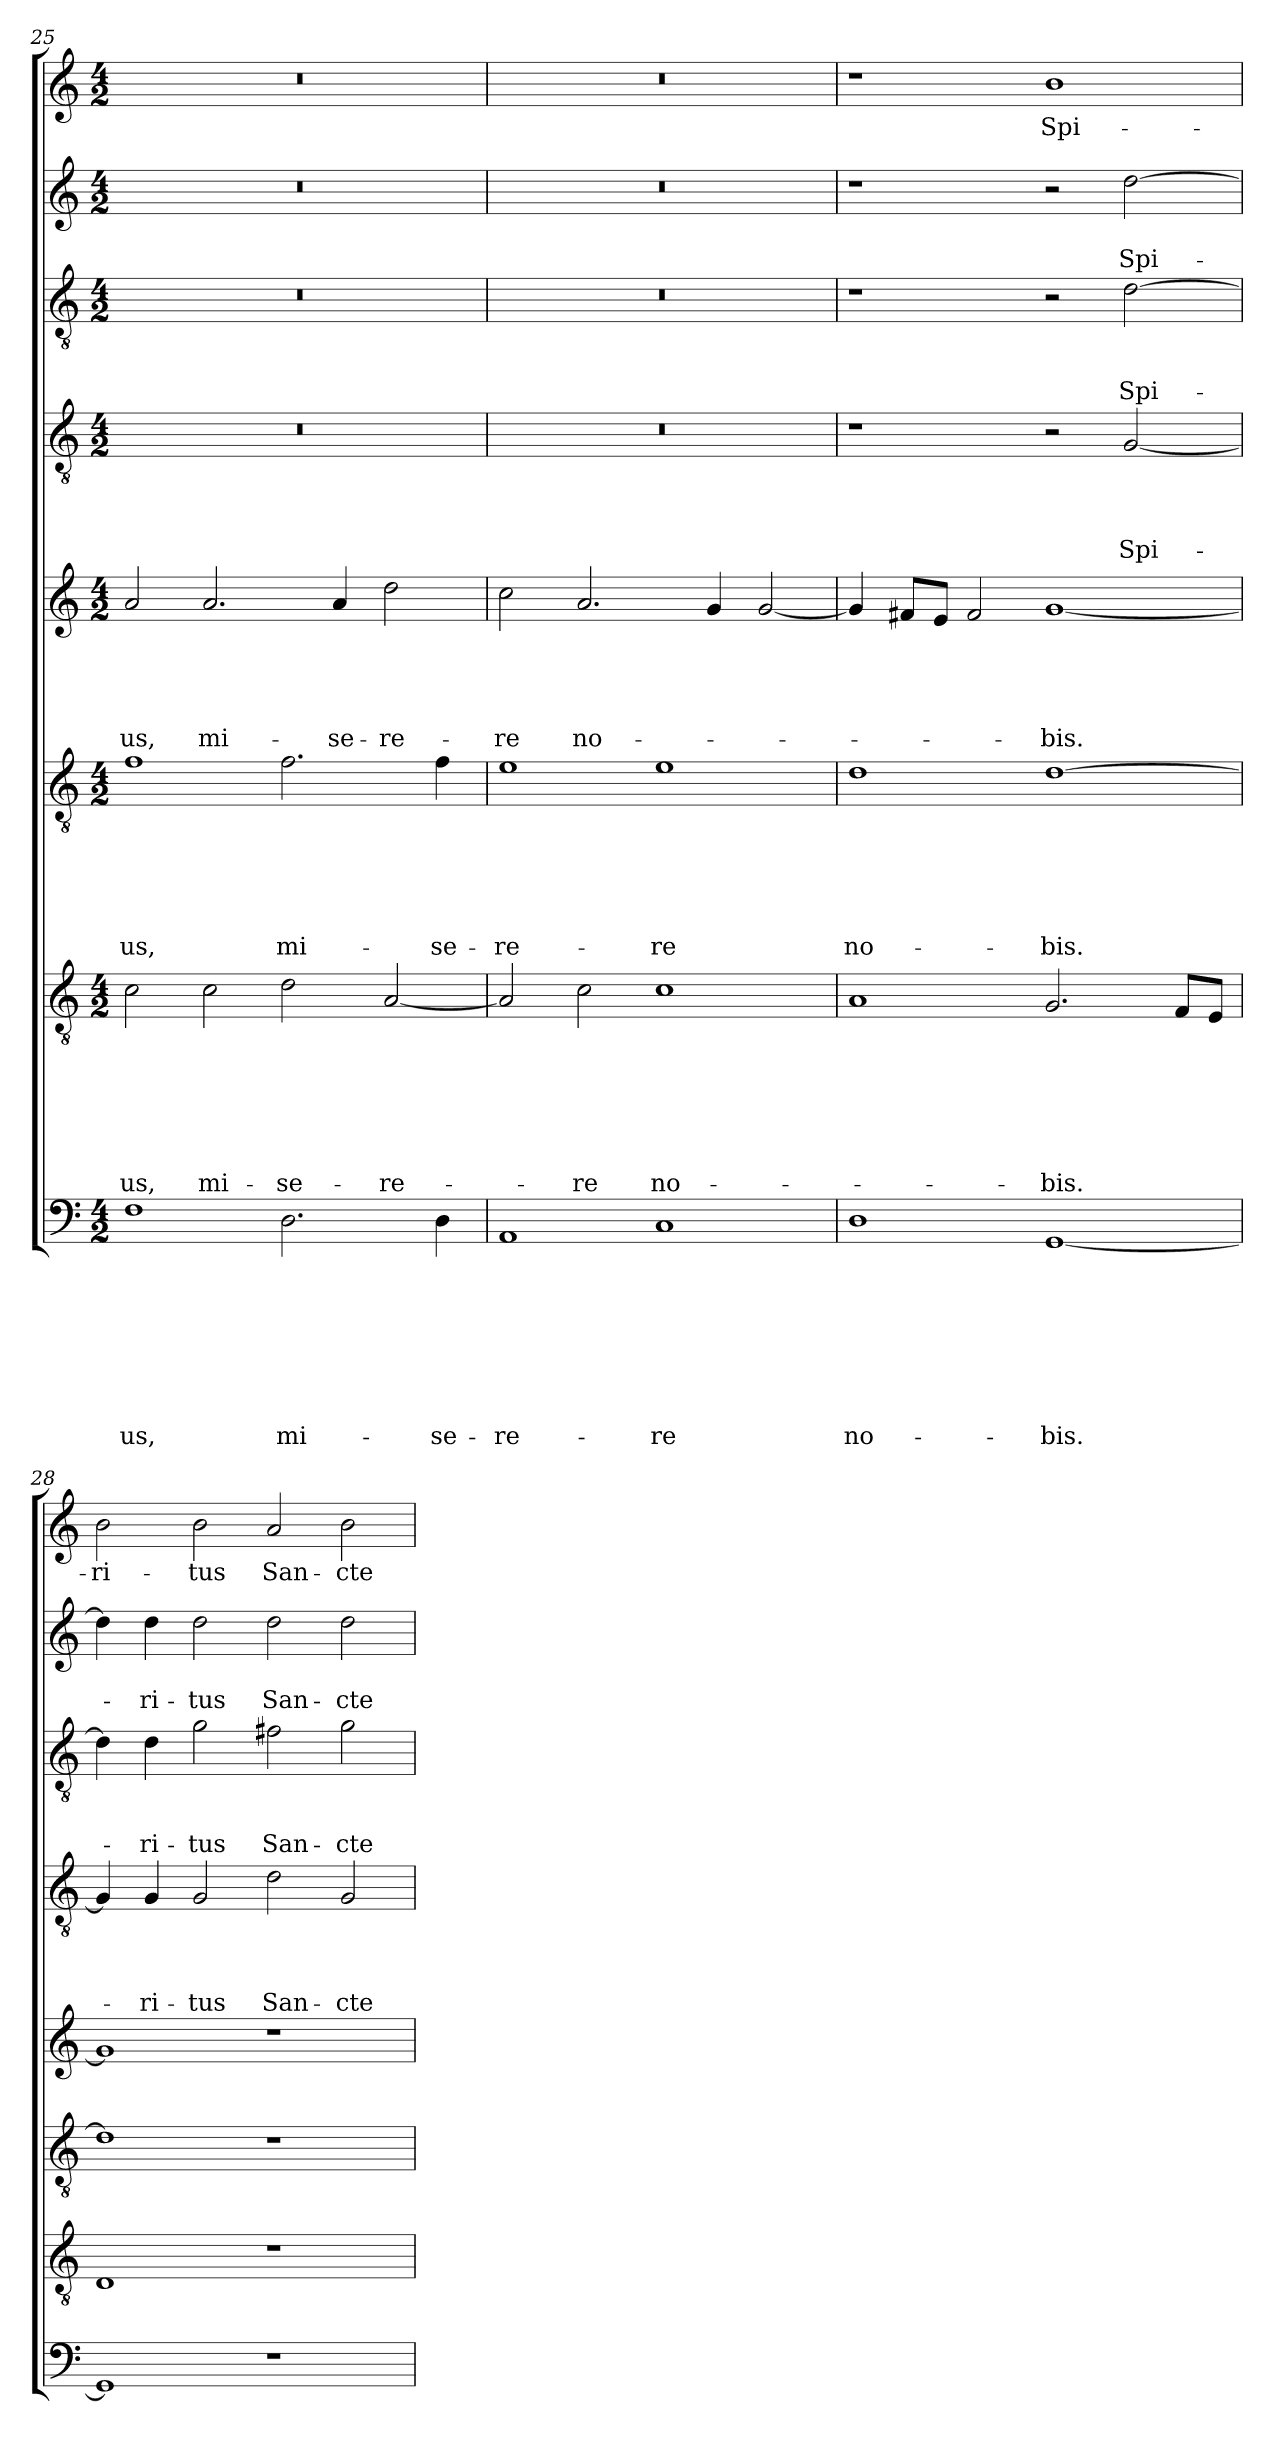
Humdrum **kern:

**kern	**text	**text	**text	**text	**text	**text	**text	**text	**kern	**text	**text	**text	**text	**text	**text	**text	**kern	**text	**text	**text	**text	**text	**text	**kern	**text	**text	**text	**text	**text	**kern	**text	**text	**text	**text	**kern	**text	**text	**text	**kern	**text	**text	**kern	**text
*part8	*part8	*part8	*part8	*part8	*part8	*part8	*part8	*part8	*part7	*part7	*part7	*part7	*part7	*part7	*part7	*part7	*part6	*part6	*part6	*part6	*part6	*part6	*part6	*part5	*part5	*part5	*part5	*part5	*part5	*part4	*part4	*part4	*part4	*part4	*part3	*part3	*part3	*part3	*part2	*part2	*part2	*part1	*part1
*staff8	*staff8	*staff8	*staff8	*staff8	*staff8	*staff8	*staff8	*staff8	*staff7	*staff7	*staff7	*staff7	*staff7	*staff7	*staff7	*staff7	*staff6	*staff6	*staff6	*staff6	*staff6	*staff6	*staff6	*staff5	*staff5	*staff5	*staff5	*staff5	*staff5	*staff4	*staff4	*staff4	*staff4	*staff4	*staff3	*staff3	*staff3	*staff3	*staff2	*staff2	*staff2	*staff1	*staff1
!!LO:PB:g=z
*clefF4	*	*	*	*	*	*	*	*	*clefGv2	*	*	*	*	*	*	*	*clefGv2	*	*	*	*	*	*	*clefG2	*	*	*	*	*	*clefGv2	*	*	*	*	*clefGv2	*	*	*	*clefG2	*	*	*clefG2	*
*k[]	*	*	*	*	*	*	*	*	*k[]	*	*	*	*	*	*	*	*k[]	*	*	*	*	*	*	*k[]	*	*	*	*	*	*k[]	*	*	*	*	*k[]	*	*	*	*k[]	*	*	*k[]	*
*C:	*	*	*	*	*	*	*	*	*C:	*	*	*	*	*	*	*	*C:	*	*	*	*	*	*	*C:	*	*	*	*	*	*C:	*	*	*	*	*C:	*	*	*	*C:	*	*	*C:	*
*M4/2	*	*	*	*	*	*	*	*	*M4/2	*	*	*	*	*	*	*	*M4/2	*	*	*	*	*	*	*M4/2	*	*	*	*	*	*M4/2	*	*	*	*	*M4/2	*	*	*	*M4/2	*	*	*M4/2	*
=25	=25	=25	=25	=25	=25	=25	=25	=25	=25	=25	=25	=25	=25	=25	=25	=25	=25	=25	=25	=25	=25	=25	=25	=25	=25	=25	=25	=25	=25	=25	=25	=25	=25	=25	=25	=25	=25	=25	=25	=25	=25	=25	=25
1F	.	.	.	.	.	.	.	-us,	2c\	.	.	.	.	.	.	-us,	1f	.	.	.	.	.	-us,	2a/	.	.	.	.	-us,	0r	.	.	.	.	0r	.	.	.	0r	.	.	0r	.
.	.	.	.	.	.	.	.	.	2c\	.	.	.	.	.	.	mi-	.	.	.	.	.	.	.	2.a/	.	.	.	.	mi-	.	.	.	.	.	.	.	.	.	.	.	.	.	.
2.D\	.	.	.	.	.	.	.	mi-	2d\	.	.	.	.	.	.	-se-	2.f\	.	.	.	.	.	mi-	.	.	.	.	.	.	.	.	.	.	.	.	.	.	.	.	.	.	.	.
.	.	.	.	.	.	.	.	.	.	.	.	.	.	.	.	.	.	.	.	.	.	.	.	4a/	.	.	.	.	-se-	.	.	.	.	.	.	.	.	.	.	.	.	.	.
.	.	.	.	.	.	.	.	.	[2A/	.	.	.	.	.	.	-re-	.	.	.	.	.	.	.	2dd\	.	.	.	.	-re-	.	.	.	.	.	.	.	.	.	.	.	.	.	.
4D\	.	.	.	.	.	.	.	-se-	.	.	.	.	.	.	.	.	4f\	.	.	.	.	.	-se-	.	.	.	.	.	.	.	.	.	.	.	.	.	.	.	.	.	.	.	.
=26	=26	=26	=26	=26	=26	=26	=26	=26	=26	=26	=26	=26	=26	=26	=26	=26	=26	=26	=26	=26	=26	=26	=26	=26	=26	=26	=26	=26	=26	=26	=26	=26	=26	=26	=26	=26	=26	=26	=26	=26	=26	=26	=26
1AA	.	.	.	.	.	.	.	-re-	2A/]	.	.	.	.	.	.	.	1e	.	.	.	.	.	-re-	2cc\	.	.	.	.	-re	0r	.	.	.	.	0r	.	.	.	0r	.	.	0r	.
.	.	.	.	.	.	.	.	.	2c\	.	.	.	.	.	.	-re	.	.	.	.	.	.	.	2.a/	.	.	.	.	no-	.	.	.	.	.	.	.	.	.	.	.	.	.	.
1C	.	.	.	.	.	.	.	-re	1c	.	.	.	.	.	.	no-	1e	.	.	.	.	.	-re	.	.	.	.	.	.	.	.	.	.	.	.	.	.	.	.	.	.	.	.
.	.	.	.	.	.	.	.	.	.	.	.	.	.	.	.	.	.	.	.	.	.	.	.	4g/	.	.	.	.	.	.	.	.	.	.	.	.	.	.	.	.	.	.	.
.	.	.	.	.	.	.	.	.	.	.	.	.	.	.	.	.	.	.	.	.	.	.	.	[2g/	.	.	.	.	.	.	.	.	.	.	.	.	.	.	.	.	.	.	.
=27	=27	=27	=27	=27	=27	=27	=27	=27	=27	=27	=27	=27	=27	=27	=27	=27	=27	=27	=27	=27	=27	=27	=27	=27	=27	=27	=27	=27	=27	=27	=27	=27	=27	=27	=27	=27	=27	=27	=27	=27	=27	=27	=27
1D	.	.	.	.	.	.	.	no-	1A	.	.	.	.	.	.	.	1d	.	.	.	.	.	no-	4g/]	.	.	.	.	.	1r	.	.	.	.	1r	.	.	.	1r	.	.	1r	.
.	.	.	.	.	.	.	.	.	.	.	.	.	.	.	.	.	.	.	.	.	.	.	.	8f#X/L	.	.	.	.	.	.	.	.	.	.	.	.	.	.	.	.	.	.	.
.	.	.	.	.	.	.	.	.	.	.	.	.	.	.	.	.	.	.	.	.	.	.	.	8e/J	.	.	.	.	.	.	.	.	.	.	.	.	.	.	.	.	.	.	.
.	.	.	.	.	.	.	.	.	.	.	.	.	.	.	.	.	.	.	.	.	.	.	.	2f#/	.	.	.	.	.	.	.	.	.	.	.	.	.	.	.	.	.	.	.
[1GG	.	.	.	.	.	.	.	-bis.	2.G/	.	.	.	.	.	.	-bis.	[1d	.	.	.	.	.	-bis.	[1g	.	.	.	.	-bis.	2r	.	.	.	.	2r	.	.	.	2r	.	.	1b	Spi-
.	.	.	.	.	.	.	.	.	.	.	.	.	.	.	.	.	.	.	.	.	.	.	.	.	.	.	.	.	.	[2G/	.	.	.	Spi-	[2d\	.	.	Spi-	[2dd\	.	Spi-	.	.
.	.	.	.	.	.	.	.	.	8F/L	.	.	.	.	.	.	.	.	.	.	.	.	.	.	.	.	.	.	.	.	.	.	.	.	.	.	.	.	.	.	.	.	.	.
.	.	.	.	.	.	.	.	.	8E/J	.	.	.	.	.	.	.	.	.	.	.	.	.	.	.	.	.	.	.	.	.	.	.	.	.	.	.	.	.	.	.	.	.	.
=28	=28	=28	=28	=28	=28	=28	=28	=28	=28	=28	=28	=28	=28	=28	=28	=28	=28	=28	=28	=28	=28	=28	=28	=28	=28	=28	=28	=28	=28	=28	=28	=28	=28	=28	=28	=28	=28	=28	=28	=28	=28	=28	=28
1GG]	.	.	.	.	.	.	.	.	1D	.	.	.	.	.	.	.	1d]	.	.	.	.	.	.	1g]	.	.	.	.	.	4G/]	.	.	.	.	4d\]	.	.	.	4dd\]	.	.	2b\	-ri-
.	.	.	.	.	.	.	.	.	.	.	.	.	.	.	.	.	.	.	.	.	.	.	.	.	.	.	.	.	.	4G/	.	.	.	-ri-	4d\	.	.	-ri-	4dd\	.	-ri-	.	.
.	.	.	.	.	.	.	.	.	.	.	.	.	.	.	.	.	.	.	.	.	.	.	.	.	.	.	.	.	.	2G/	.	.	.	-tus	2g\	.	.	-tus	2dd\	.	-tus	2b\	-tus
1r	.	.	.	.	.	.	.	.	1r	.	.	.	.	.	.	.	1r	.	.	.	.	.	.	1r	.	.	.	.	.	2d\	.	.	.	San-	2f#X\	.	.	San-	2dd\	.	San-	2a/	San-
.	.	.	.	.	.	.	.	.	.	.	.	.	.	.	.	.	.	.	.	.	.	.	.	.	.	.	.	.	.	2G/	.	.	.	-cte	2g\	.	.	-cte	2dd\	.	-cte	2b\	-cte
=	=	=	=	=	=	=	=	=	=	=	=	=	=	=	=	=	=	=	=	=	=	=	=	=	=	=	=	=	=	=	=	=	=	=	=	=	=	=	=	=	=	=	=
*-	*-	*-	*-	*-	*-	*-	*-	*-	*-	*-	*-	*-	*-	*-	*-	*-	*-	*-	*-	*-	*-	*-	*-	*-	*-	*-	*-	*-	*-	*-	*-	*-	*-	*-	*-	*-	*-	*-	*-	*-	*-	*-	*-
